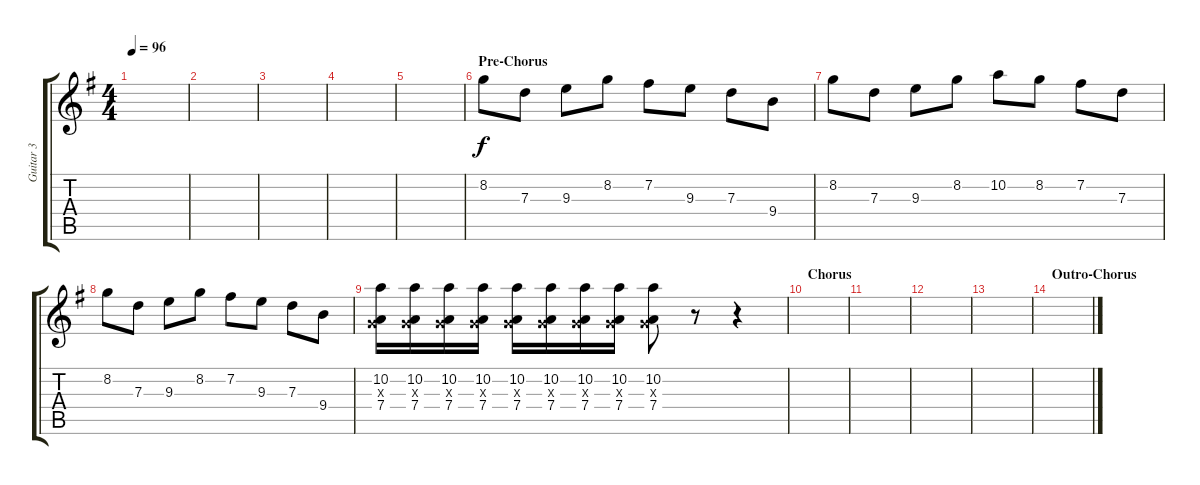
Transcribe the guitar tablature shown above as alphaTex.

\track ("Guitar 3" "Guitar 3") {instrument distortionguitar}
\staff {score tabs}
\tuning (E4 B3 G3 D3 A2 E2) {hide}
\ts (4 4)
\tempo 96
\clef g2
\ks g
|
|
|
|
|
\section ("" "Pre-Chorus")
8.2.8 7.3.8 9.3.8 8.2.8 7.2.8 9.3.8 7.3.8 9.4.8 |
8.2.8 7.3.8 9.3.8 8.2.8 10.2.8 8.2.8 7.2.8 7.3.8 |
8.2.8 7.3.8 9.3.8 8.2.8 7.2.8 9.3.8 7.3.8 9.4.8 |
(10.2 0.3{x} 7.4).16 (10.2 0.3{x} 7.4).16 (10.2 0.3{x} 7.4).16 (10.2 0.3{x} 7.4).16 (10.2 0.3{x} 7.4).16 (10.2 0.3{x} 7.4).16 (10.2 0.3{x} 7.4).16 (10.2 0.3{x} 7.4).16 (10.2 0.3{x} 7.4).8 r.8 r.4 |
\section ("" "Chorus")
|
|
|
|
\section ("" "Outro-Chorus")
